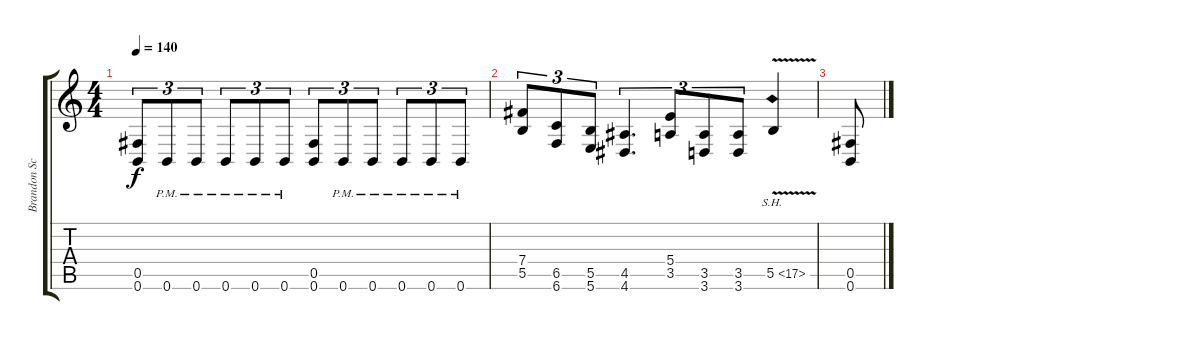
\track ("Brandon Schieppati" "Brandon Sc") {instrument distortionguitar}
\staff {score tabs}
\tuning (Db4 Ab3 E3 B2 Gb2 B1) {hide}
\ts (4 4)
\tempo 140
\clef g2
\ks c
(0.5 0.6).8{tu (3 2) dy f} 0.6{pm}.8{tu (3 2)} 0.6{pm}.8{tu (3 2)} 0.6{pm}.8{tu (3 2)} 0.6{pm}.8{tu (3 2)} 0.6{pm}.8{tu (3 2)} (0.5 0.6).8{tu (3 2)} 0.6{pm}.8{tu (3 2)} 0.6{pm}.8{tu (3 2)} 0.6{pm}.8{tu (3 2)} 0.6{pm}.8{tu (3 2)} 0.6{pm}.8{tu (3 2)} |
(7.4 5.5).8{tu (3 2)} (6.5 6.6).8{tu (3 2)} (5.5 5.6).8{tu (3 2)} (4.5 4.6).4{d tu (3 2)} (5.4 3.5).8{tu (3 2)} (3.5 3.6).8{tu (3 2)} (3.5 3.6).8{tu (3 2)} 5.5{sh 12 v}.4 |
(0.5 0.6).8
